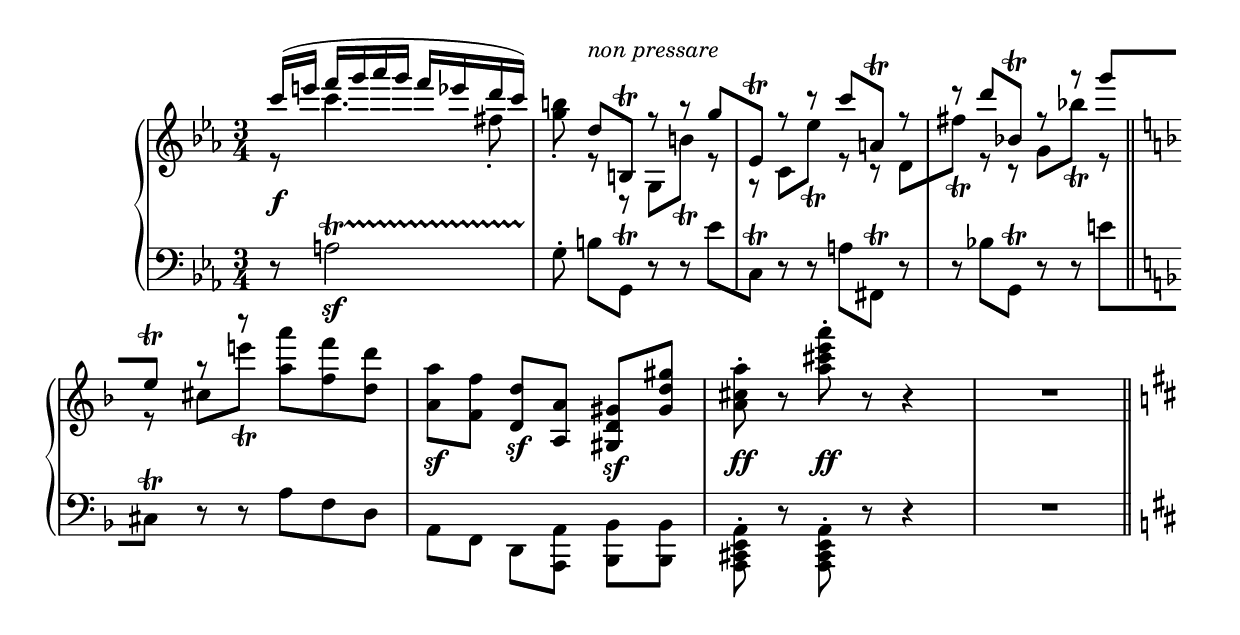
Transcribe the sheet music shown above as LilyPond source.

\version "2.11.38"
\include "english.ly"

% NR 1.6 Staff notation

% L. v. Beethoven, Op. 106
% Piano sonata 29 - Für das Hammer-Klavier
% Movt IV

\layout {
   \context {
      \Score
      %\override SpacingSpanner #'base-shortest-duration = #(ly:make-moment 1 16) 
      \override Beam #'breakable = ##t
      \override BarNumber #'transparent = ##t
   }
}

\new PianoStaff <<

   % RH staff
   \new Staff {
      \clef treble
      \key ef \major
      \time 3/4

      <<

         % RH voice 1
         \new Voice {
            \partial 1 * 5/8
            \voiceOne
            \once \override DynamicLineSpanner #'staff-padding = #4
            c'''16 \f (
            e'''16
            f'''16
            g'''16
            af'''16
            g'''16
            f'''16
            ef'''16
            d'''16
            c'''16 )

            |

            s8
            \once \override TextScript #'staff-padding = #6
            d''8 [
            ^ \markup \italic { non pressare }
            \override Voice.Script #'extra-offset = #'(0 . 1)
            b8 ] \trill
            r8
            r8
            g''8 [

            |

            ef'8 ] \trill
            r8
            r8
            c'''8 [
            a'8 ] \trill
            r8

            |

            r8
            d''' [
            bf'!8 ] \trill
            r8
            r8
            g'''8 [

            \bar "||"
            \break
            \key d \minor

            e''8 ] \trill
            r8
            r8

         }

         
         % RH voice 2
         \new Voice {
            \voiceTwo
            \partial 1 * 5/8
            r8
            c'''4.
            fs''8 \staccato

            |

            <b'' g''>8 \staccato
            r8
            r8
            g8 [
            b'8 ] \trill
            r8

            |

            r8
            c'8 [
            ef''8 ] \trill
            r8
            r8
            d'8 [

            |

            fs''8 ] \trill
            r8
            r8
            g'8 [
            bf''!8 ] \trill
            r8

            \bar "||"
            
            r8
            cs''8 [
            e'''!8 ] \trill

         }

      >>

      \oneVoice
      <a''' a''>8 [
      <f''' f''>8
      <d''' d''>8 ]

      |

      <a'' a'>8 [ \sf
      <f'' f'>8 ]
      <d'' d'>8 [ \sf
      <a' a> ]
      <gs' d' gs> [ \sf
      <gs'' d'' gs'> ]

      |

      \override DynamicLineSpanner #'staff-padding = #4
      \override DynamicText #'staff-padding = #4
      <a'' cs'' a'> \ff \staccato
      r8
      <a''' e''' cs''' a''>8 \ff \staccato
      r8
      r4

      |

      R1 * 3/4

      \bar "||"
      \key d \major
   }

   % LH
   \new Staff {
      \clef bass
      \key ef \major
      \time 3/4

      \partial 1 * 5/8
      r8
      a2 \sf \startTrillSpan

      |

      g8 \staccato \stopTrillSpan
      b8 [
      g,8 ] \trill
      r8
      r8
      ef'8 [

      |

      c8 ] \trill
      r8
      r8
      \stemDown
      a8 [
      fs,8 ] \trill
      r8

      |

      r8
      bf!8 [
      g,8 ] \trill
      r8
      r8
      e'8 [

      \bar "||"
      \key d \minor

      cs8 ] \trill
      r8
      r8
      a8 [
      f8
      d8 ]

      |

      a,8 [
      f,8 ]
      d,8 [
      <a, a,,>8 ]
      <bf, bf,,>8 [
      <bf, bf,,>8 ]

      |

      <a, e, cs, a,,>8 \staccato
      r8
      <a, e, cs, a,,>8 \staccato
      r8
      r4

      |

      R1 * 3/4

      \bar "||"
      \key d \major
   }

>>

